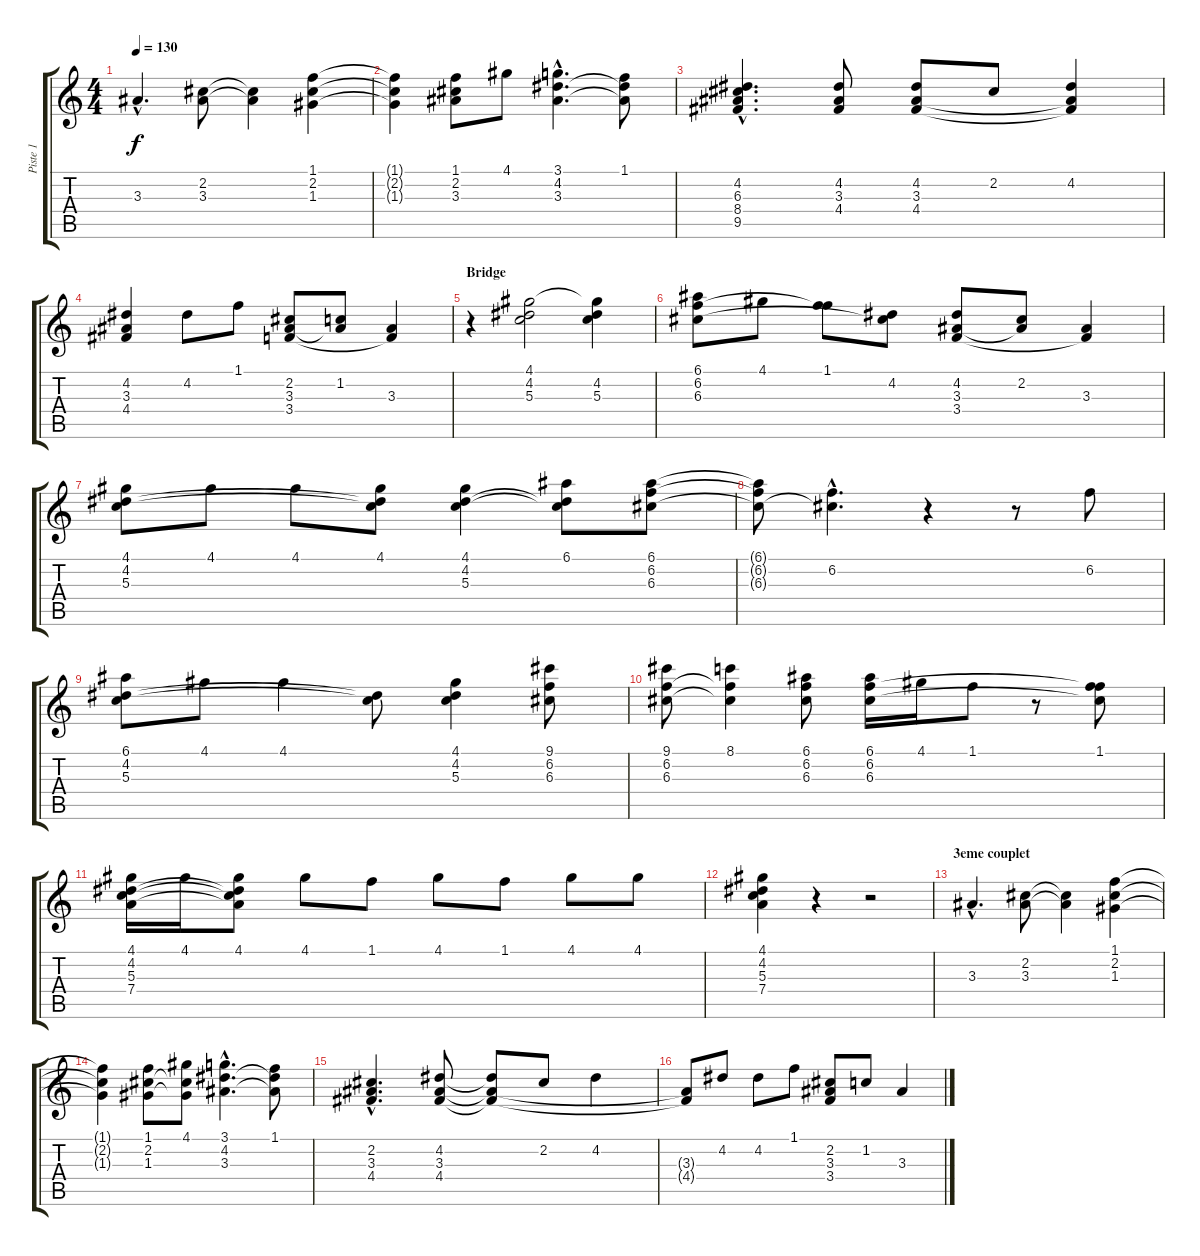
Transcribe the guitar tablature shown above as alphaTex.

\track ("Piste 1" "Piste 1") {instrument acousticguitarsteel}
\staff {score tabs}
\tuning (E4 B3 G3 D3 A2 E2) {hide}
\ts (4 4)
\tempo 130
\clef g2
\ks c
3.3{hac}.4{d dy f} (2.2 3.3).8 (2.2{t} 3.3{t}).4 (1.1 2.2 1.3).4 |
(1.1{t} 2.2{t} 1.3{t}).4 (1.1 2.2 3.3).8 4.1.8 (3.1{hac} 4.2{hac} 3.3{hac}).4{d} (1.1 4.2{t} 3.3{t}).8 |
(4.2{hac} 6.3{hac} 8.4{hac} 9.5{hac}).4{d} (4.2 3.3 4.4).8 (4.2 3.3 4.4).8 2.2.8 (4.2 3.3{t} 4.4{t}).4 |
(4.2 3.3 4.4).4 4.2.8 1.1.8 (2.2 3.3 3.4).8 (1.2 3.3{t}).8 (3.3 3.4{t}).4 |
\section ("" "Bridge")
r.4 (4.1 4.2 5.3).2 (4.1{t} 4.2 5.3).4 |
(6.1 6.2 6.3).8 4.1.8 (1.1 6.2{t}).8 (4.2 6.3{t}).8 (4.2 3.3 3.4).8 (2.2 3.3{t}).8 (3.3 3.4{t}).4 |
(4.1 4.2 5.3).8 4.1.8 4.1.8 (4.1 4.2{t} 5.3{t}).8 (4.1 4.2 5.3).4 (6.1 4.2{t} 5.3{t}).8 (6.1 6.2 6.3).8 |
(6.1{t} 6.2{t} 6.3{t}).8 (6.2{hac} 6.3{hac t}).4{d} r.4 r.8 6.2.8 |
(6.1 4.2 5.3).8 4.1.8 4.1.4 (4.2{t} 5.3{t}).8 (4.1 4.2 5.3).4 (9.1 6.2 6.3).8 |
(9.1 6.2 6.3).8 (8.1 6.2{t} 6.3{t}).4 (6.1 6.2 6.3).8 (6.1 6.2 6.3).16 4.1.16 1.1.8 r.8 (1.1 6.2{t} 6.3{t}).8 |
(4.1 4.2 5.3 7.4).16 4.1.16 (4.1 4.2{t} 5.3{t} 7.4{t}).8 4.1.8 1.1.8 4.1.8 1.1.8 4.1.8 4.1.8 |
(4.1 4.2 5.3 7.4).4 r.4 r.2 |
\section ("" "3eme couplet")
3.3{hac}.4{d} (2.2 3.3).8 (2.2{t} 3.3{t}).4 (1.1 2.2 1.3).4 |
(1.1{t} 2.2{t} 1.3{t}).4 (1.1 2.2 1.3).8 (4.1 2.2{t} 1.3{t}).8 (3.1{hac} 4.2{hac} 3.3{hac}).4{d} (1.1 4.2{t} 3.3{t}).8 |
(2.2{hac} 3.3{hac} 4.4{hac}).4{d} (4.2 3.3 4.4).8 (4.2{t} 3.3{t} 4.4{t}).8 2.2.8 4.2.4 |
(3.3{t} 4.4{t}).8 4.2.8 4.2.8 1.1.8 (2.2 3.3 3.4).8 1.2.8 3.3.4
